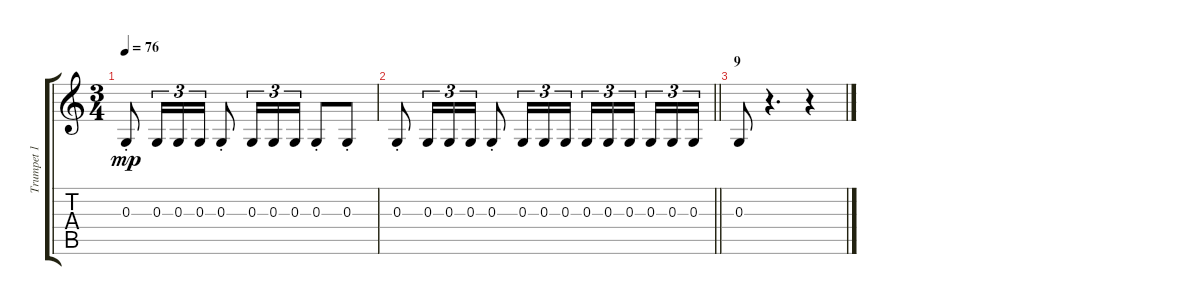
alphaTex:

\track ("Trumpet 1" "Trumpet 1") {instrument trumpet}
\staff {score tabs}
\tuning (E4 B3 G3 D3 A2 E2) {hide}
\ts (3 4)
\tempo 76
\clef g2
\ks c
0.3{st}.8{dy mp} 0.3.16{tu (3 2)} 0.3.16{tu (3 2)} 0.3.16{tu (3 2)} 0.3{st}.8 0.3.16{tu (3 2)} 0.3.16{tu (3 2)} 0.3.16{tu (3 2)} 0.3{st}.8 0.3{st}.8 |
\barLineRight lightlight
0.3{st}.8 0.3.16{tu (3 2)} 0.3.16{tu (3 2)} 0.3.16{tu (3 2)} 0.3{st}.8 0.3.16{tu (3 2)} 0.3.16{tu (3 2)} 0.3.16{tu (3 2)} 0.3.16{tu (3 2)} 0.3.16{tu (3 2)} 0.3.16{tu (3 2) beam splitsecondary} 0.3.16{tu (3 2)} 0.3.16{tu (3 2)} 0.3.16{tu (3 2)} |
\section ("" "9")
0.3.8 r.4{d} r.4
